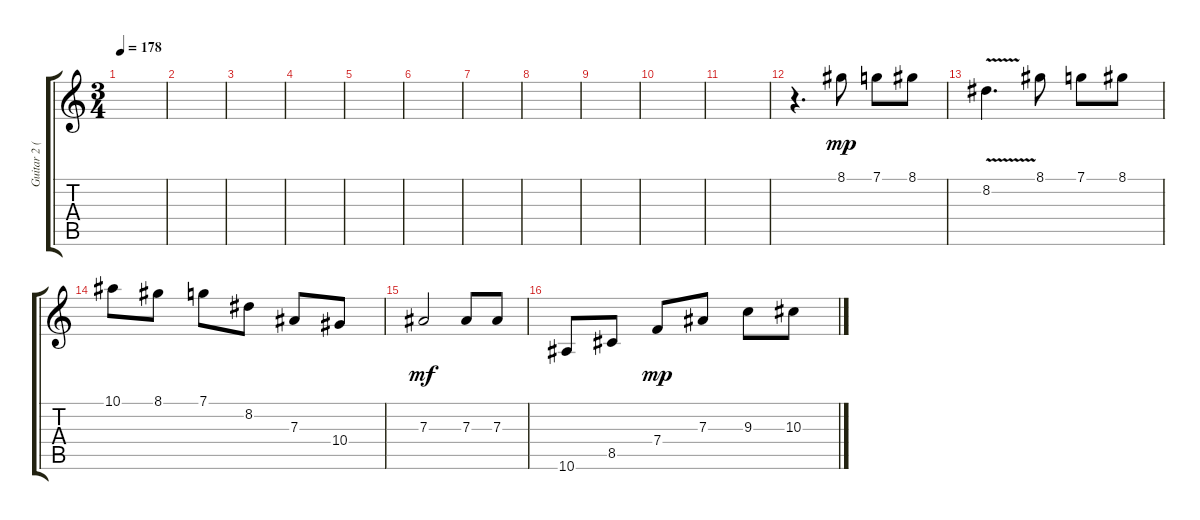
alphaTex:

\track ("Guitar 2 (Lead)" "Guitar 2 (") {instrument distortionguitar}
\staff {score tabs}
\tuning (C4 G3 Eb3 Bb2 F2 C2) {hide}
\ts (3 4)
\tempo 178
\clef g2
\ks c
|
|
|
|
|
|
|
|
|
|
|
r.4{d} 8.1.8{dy mp} 7.1.8 8.1.8 |
8.2{v}.4{d} 8.1.8 7.1.8 8.1.8 |
10.1.8 8.1.8 7.1.8 8.2.8 7.3.8 10.4.8 |
7.3.2{dy mf} 7.3.8 7.3.8 |
10.6.8 8.5.8 7.4.8{dy mp} 7.3.8 9.3.8 10.3.8
